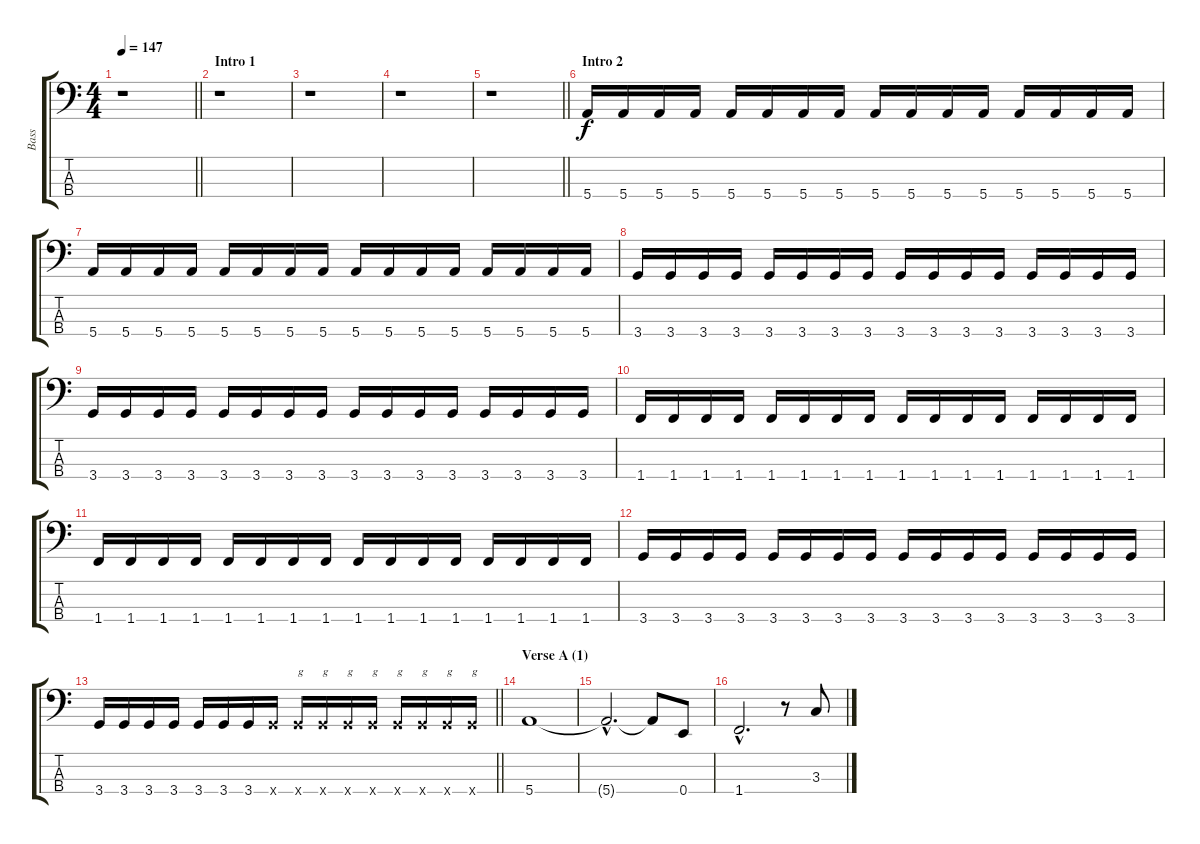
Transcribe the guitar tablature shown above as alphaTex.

\track ("Bass" "Bass") {instrument electricbassfinger}
\staff {score tabs}
\tuning (G2 D2 A1 E1) {hide}
\ts (4 4)
\tempo 147
\clef f4
\barLineRight lightlight
\ks aminor
r.1{dy f instrument electricbassfinger} |
\section ("" "Intro 1")
r.1 |
r.1 |
r.1 |
\barLineRight lightlight
r.1 |
\section ("" "Intro 2")
5.4.16 5.4.16 5.4.16 5.4.16 5.4.16 5.4.16 5.4.16 5.4.16 5.4.16 5.4.16 5.4.16 5.4.16 5.4.16 5.4.16 5.4.16 5.4.16 |
5.4.16 5.4.16 5.4.16 5.4.16 5.4.16 5.4.16 5.4.16 5.4.16 5.4.16 5.4.16 5.4.16 5.4.16 5.4.16 5.4.16 5.4.16 5.4.16 |
3.4.16 3.4.16 3.4.16 3.4.16 3.4.16 3.4.16 3.4.16 3.4.16 3.4.16 3.4.16 3.4.16 3.4.16 3.4.16 3.4.16 3.4.16 3.4.16 |
3.4.16 3.4.16 3.4.16 3.4.16 3.4.16 3.4.16 3.4.16 3.4.16 3.4.16 3.4.16 3.4.16 3.4.16 3.4.16 3.4.16 3.4.16 3.4.16 |
1.4.16 1.4.16 1.4.16 1.4.16 1.4.16 1.4.16 1.4.16 1.4.16 1.4.16 1.4.16 1.4.16 1.4.16 1.4.16 1.4.16 1.4.16 1.4.16 |
1.4.16 1.4.16 1.4.16 1.4.16 1.4.16 1.4.16 1.4.16 1.4.16 1.4.16 1.4.16 1.4.16 1.4.16 1.4.16 1.4.16 1.4.16 1.4.16 |
3.4.16 3.4.16 3.4.16 3.4.16 3.4.16 3.4.16 3.4.16 3.4.16 3.4.16 3.4.16 3.4.16 3.4.16 3.4.16 3.4.16 3.4.16 3.4.16 |
\barLineRight lightlight
3.4.16 3.4.16 3.4.16 3.4.16 3.4.16 3.4.16 3.4.16 3.4{x}.16 3.4{x}.16{txt "g"} 3.4{x}.16{txt "g"} 3.4{x}.16{txt "g"} 3.4{x}.16{txt "g"} 3.4{x}.16{txt "g"} 3.4{x}.16{txt "g"} 3.4{x}.16{txt "g"} 3.4{x}.16{txt "g"} |
\section ("" "Verse A (1)")
5.4.1 |
5.4{hac t}.2{d} 5.4{t}.8 0.4.8 |
1.4{hac}.2{d} r.8 3.3.8
